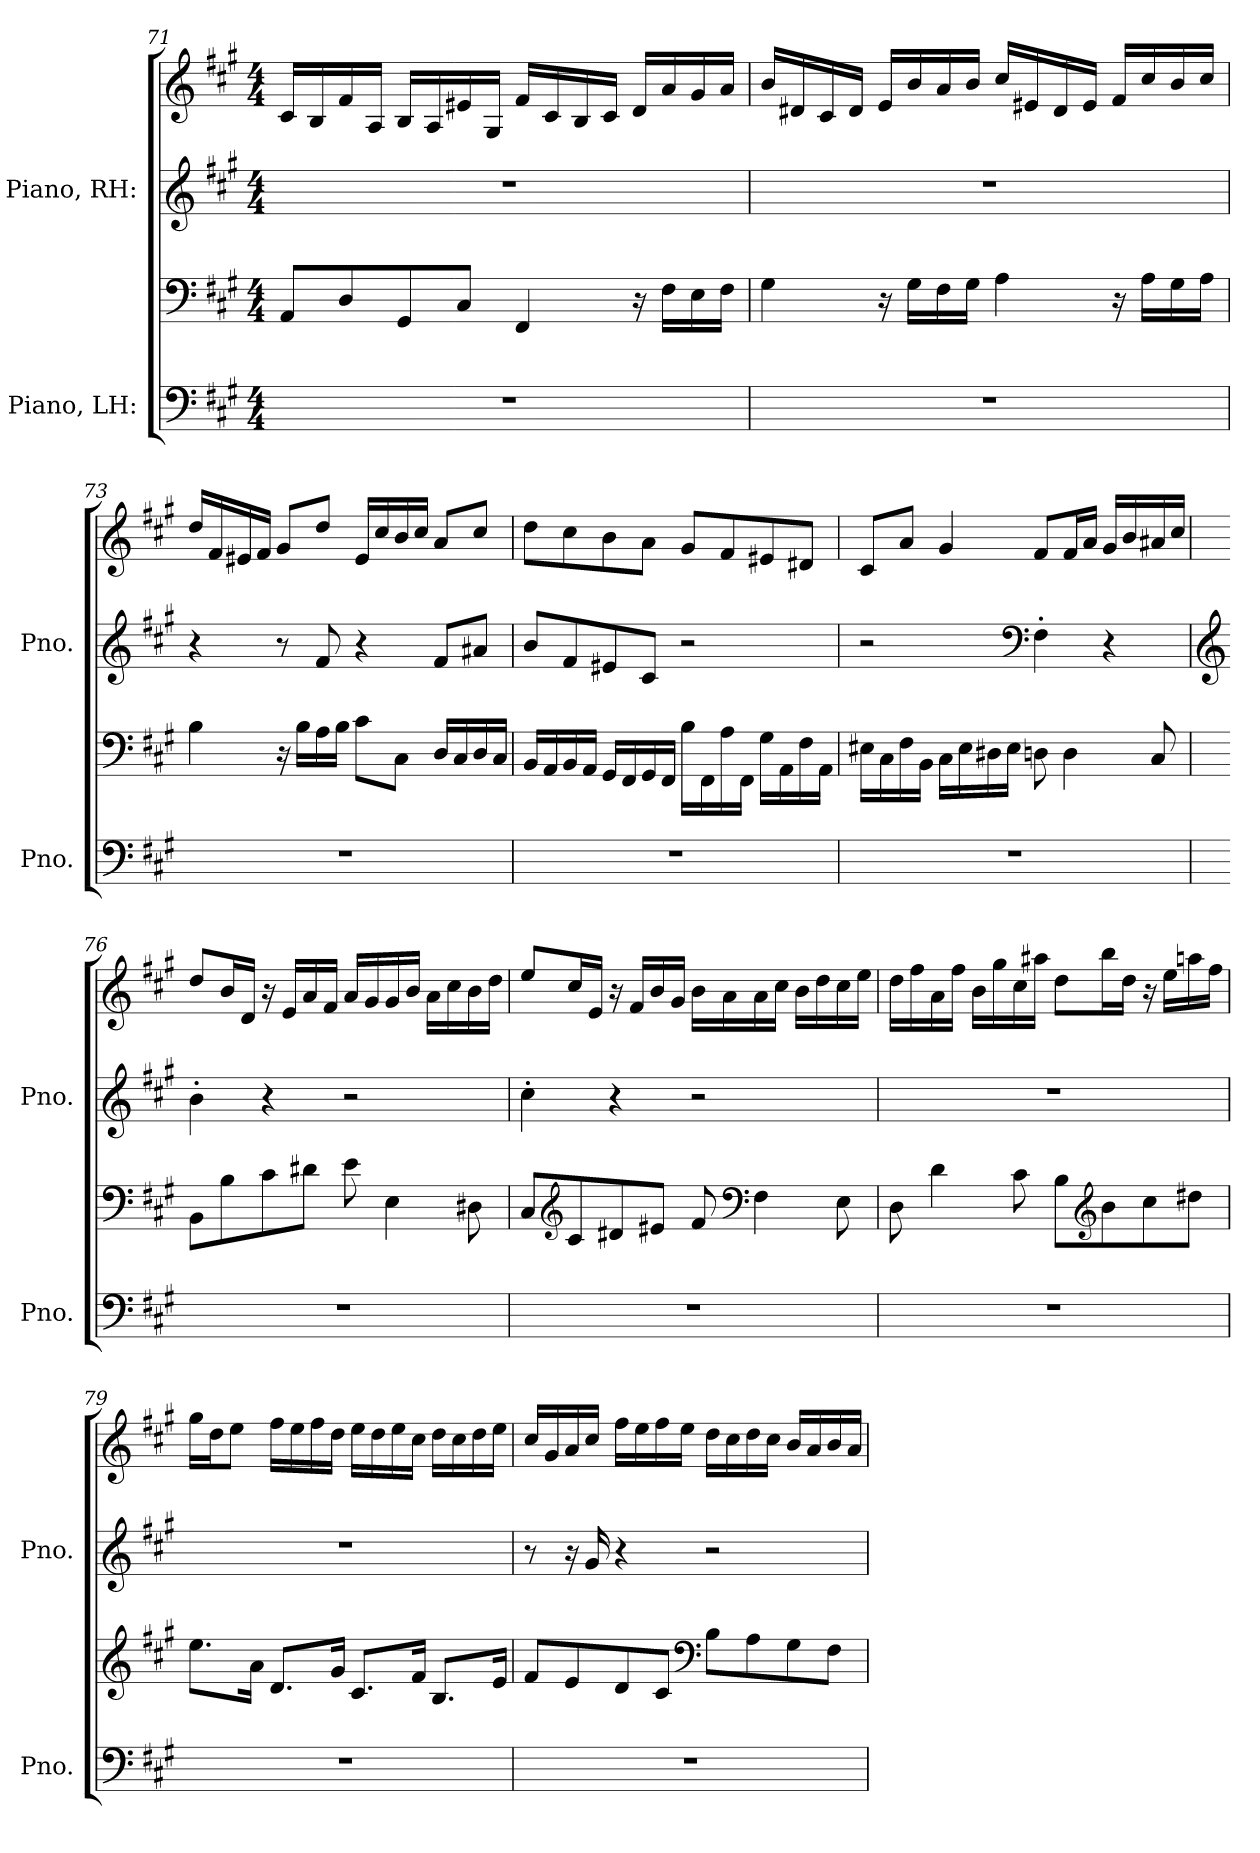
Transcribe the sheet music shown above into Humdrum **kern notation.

**kern	**kern	**kern	**kern
*part2	*part2	*part1	*part1
*staff4	*staff3	*staff2	*staff1
*I"Piano, LH:	*	*I"Piano, RH:	*
*I'Pno.	*	*I'Pno.	*
!!LO:LB:g=z
*clefF4	*clefF4	*clefG2	*clefG2
*k[f#c#g#]	*k[f#c#g#]	*k[f#c#g#]	*k[f#c#g#]
*M4/4	*M4/4	*M4/4	*M4/4
=71	=71	=71	=71
1r	8AA/L	1r	16c#/LL
.	.	.	16B/
.	8D/	.	16f#/
.	.	.	16A/JJ
.	8GG#/	.	16B/LL
.	.	.	16A/
.	8C#/J	.	16e#X/
.	.	.	16G#/JJ
.	4FF#/	.	16f#/LL
.	.	.	16c#/
.	.	.	16B/
.	.	.	16c#/JJ
.	16r	.	16d/LL
.	16F#\LL	.	16a/
.	16E\	.	16g#/
.	16F#\JJ	.	16a/JJ
=72	=72	=72	=72
1r	4G#\	1r	16b/LL
.	.	.	16d#X/
.	.	.	16c#/
.	.	.	16d#/JJ
.	16r	.	16e/LL
.	16G#\LL	.	16b/
.	16F#\	.	16a/
.	16G#\JJ	.	16b/JJ
.	4A\	.	16cc#/LL
.	.	.	16e#X/
.	.	.	16d#/
.	.	.	16e#/JJ
.	16r	.	16f#/LL
.	16A\LL	.	16cc#/
.	16G#\	.	16b/
.	16A\JJ	.	16cc#/JJ
!!LO:PB:g=z
=73	=73	=73	=73
1r	4B\	4r	16dd/LL
.	.	.	16f#/
.	.	.	16e#X/
.	.	.	16f#/JJ
.	16r	8r	8g#/L
.	16B\LL	.	.
.	16A\	8f#/	8dd/J
.	16B\JJ	.	.
.	8c#\L	4r	16e#/LL
.	.	.	16cc#/
.	8C#\J	.	16b/
.	.	.	16cc#/JJ
.	16D/LL	8f#/L	8a/L
.	16C#/	.	.
.	16D/	8a#X/J	8cc#/J
.	16C#/JJ	.	.
=74	=74	=74	=74
1r	16BB/LL	8b/L	8dd\L
.	16AA/	.	.
.	16BB/	8f#/	8cc#\
.	16AA/JJ	.	.
.	16GG#/LL	8e#X/	8b\
.	16FF#/	.	.
.	16GG#/	8c#/J	8a\J
.	16FF#/JJ	.	.
.	16B\LL	2r	8g#/L
.	16FF#\	.	.
.	16A\	.	8f#/
.	16FF#\JJ	.	.
.	16G#\LL	.	8e#X/
.	16AA\	.	.
.	16F#\	.	8d#X/J
.	16AA\JJ	.	.
!!LO:LB:g=z
=75	=75	=75	=75
1r	16E#X\LL	2r	8c#/L
.	16C#\	.	.
.	16F#\	.	8a/J
.	16BB\JJ	.	.
.	16C#\LL	.	4g#/
.	16E#\	.	.
.	16D#X\	.	.
.	16E#\JJ	.	.
*	*	*clefF4	*
.	8Dn\	4F#'\	8f#/L
.	4D\	.	16f#/L
.	.	.	16a/JJ
.	.	4r	16g#/LL
.	.	.	16b/
.	8C#/	.	16a#X/
.	.	.	16cc#/JJ
=76	=76	=76	=76
*	*	*clefG2	*
1r	8BB\L	4b'\	8dd/L
.	8B\	.	16b/L
.	.	.	16d/JJ
.	8c#\	4r	16r
.	.	.	16e/LL
.	8d#X\J	.	16a/
.	.	.	16f#/JJ
.	8e\	2r	16a/LL
.	.	.	16g#/
.	4E\	.	16g#/
.	.	.	16b/JJ
.	.	.	16a\LL
.	.	.	16cc#\
.	8D#X\	.	16b\
.	.	.	16dd\JJ
!!LO:LB:g=z
=77	=77	=77	=77
1r	8C#/L	4cc#'\	8ee/L
*	*clefG2	*	*
.	8c#/	.	16cc#/L
.	.	.	16e/JJ
.	8d#X/	4r	16r
.	.	.	16f#/LL
.	8e#X/J	.	16b/
.	.	.	16g#/JJ
.	8f#/	2r	16b\LL
.	.	.	16a\
*	*clefF4	*	*
.	4F#\	.	16a\
.	.	.	16cc#\JJ
.	.	.	16b\LL
.	.	.	16dd\
.	8E\	.	16cc#\
.	.	.	16ee\JJ
=78	=78	=78	=78
1r	8D\	1r	16dd\LL
.	.	.	16ff#\
.	4d\	.	16a\
.	.	.	16ff#\JJ
.	.	.	16b\LL
.	.	.	16gg#\
.	8c#\	.	16cc#\
.	.	.	16aa#X\JJ
.	8B\L	.	8dd\L
*	*clefG2	*	*
.	8b\	.	16bb\L
.	.	.	16dd\JJ
.	8cc#\	.	16r
.	.	.	16ee\LL
.	8dd#X\J	.	16aan\
.	.	.	16ff#\JJ
!!LO:PB:g=z
=79	=79	=79	=79
1r	8.ee\L	1r	16gg#\LL
.	.	.	16dd\J
.	.	.	8ee\J
.	16a\Jk	.	.
.	8.d/L	.	16ff#\LL
.	.	.	16ee\
.	.	.	16ff#\
.	16g#/Jk	.	16dd\JJ
.	8.c#/L	.	16ee\LL
.	.	.	16dd\
.	.	.	16ee\
.	16f#/Jk	.	16cc#\JJ
.	8.B/L	.	16dd\LL
.	.	.	16cc#\
.	.	.	16dd\
.	16e/Jk	.	16ee\JJ
=80	=80	=80	=80
1r	8f#/L	8r	16cc#/LL
.	.	.	16g#/
.	8e/	16r	16a/
.	.	16g#/	16cc#/JJ
.	8d/	4r	16ff#\LL
.	.	.	16ee\
.	8c#/J	.	16ff#\
.	.	.	16ee\JJ
*	*clefF4	*	*
.	8B\L	2r	16dd\LL
.	.	.	16cc#\
.	8A\	.	16dd\
.	.	.	16cc#\JJ
.	8G#\	.	16b/LL
.	.	.	16a/
.	8F#\J	.	16b/
.	.	.	16a/JJ
=	=	=	=
*-	*-	*-	*-
